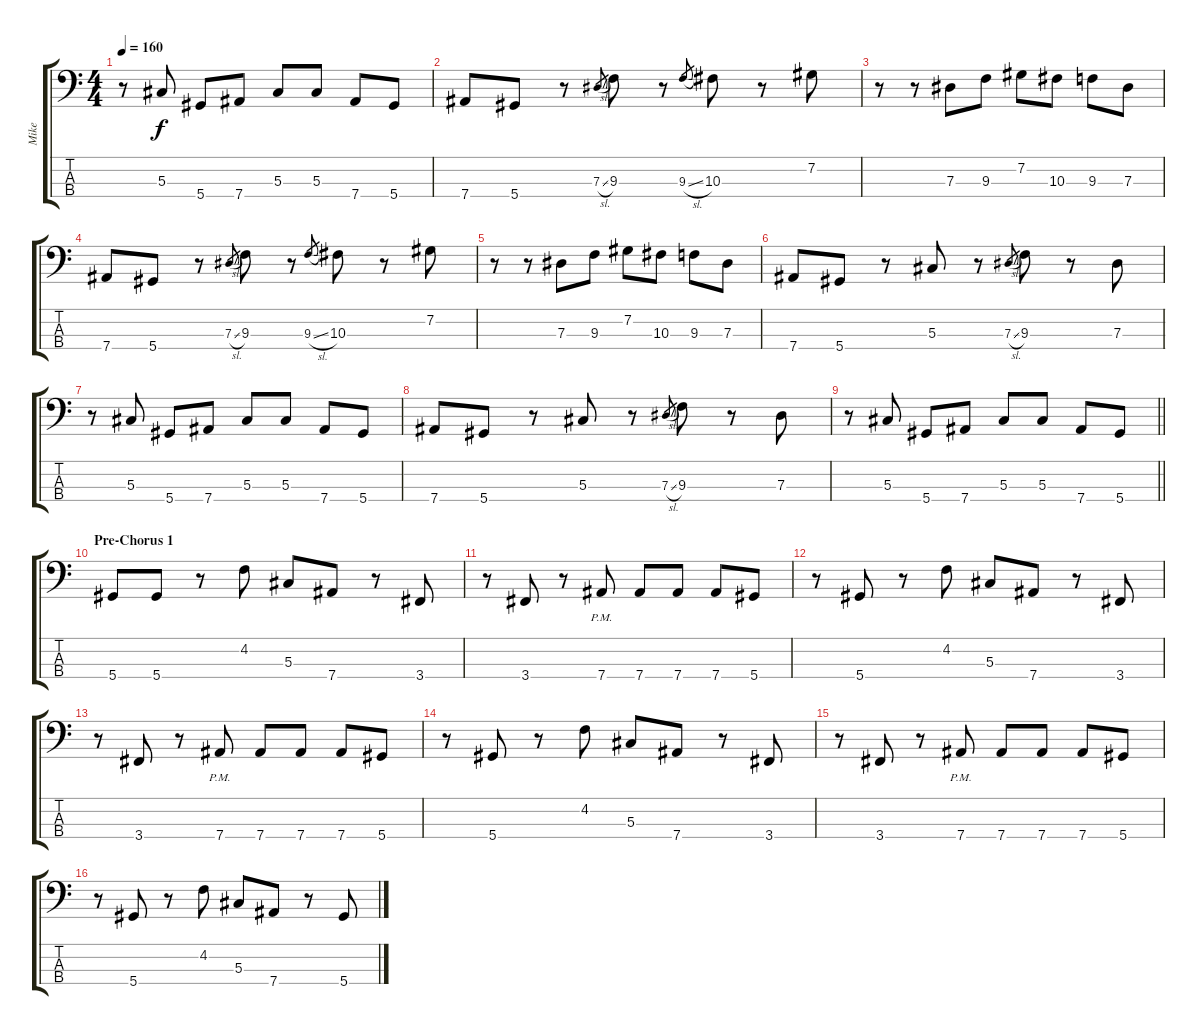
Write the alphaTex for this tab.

\track ("Mike" "Mike") {instrument electricbassfinger}
\staff {score tabs}
\tuning (Gb2 Db2 Ab1 Eb1) {hide}
\ts (4 4)
\tempo 160
\clef f4
\ks c
r.8{dy f} 5.3.8 5.4.8 7.4.8 5.3.8 5.3.8 7.4.8 5.4.8 |
7.4.8 5.4.8 r.8 7.3{sl}.8{gr} 9.3.8 r.8 9.3{sl}.8{gr} 10.3.8 r.8 7.2.8 |
r.8 r.8 7.3.8 9.3.8 7.2.8 10.3.8 9.3.8 7.3.8 |
7.4.8 5.4.8 r.8 7.3{sl}.8{gr} 9.3.8 r.8 9.3{sl}.8{gr} 10.3.8 r.8 7.2.8 |
r.8 r.8 7.3.8 9.3.8 7.2.8 10.3.8 9.3.8 7.3.8 |
7.4.8 5.4.8 r.8 5.3.8 r.8 7.3{sl}.8{gr} 9.3.8 r.8 7.3.8 |
r.8 5.3.8 5.4.8 7.4.8 5.3.8 5.3.8 7.4.8 5.4.8 |
7.4.8 5.4.8 r.8 5.3.8 r.8 7.3{sl}.8{gr} 9.3.8 r.8 7.3.8 |
\barLineRight lightlight
r.8 5.3.8 5.4.8 7.4.8 5.3.8 5.3.8 7.4.8 5.4.8 |
\section ("" "Pre-Chorus 1")
5.4.8 5.4.8 r.8 4.2.8 5.3.8 7.4.8 r.8 3.4.8 |
r.8 3.4.8 r.8 7.4{pm}.8 7.4.8 7.4.8 7.4.8 5.4.8 |
r.8 5.4.8 r.8 4.2.8 5.3.8 7.4.8 r.8 3.4.8 |
r.8 3.4.8 r.8 7.4{pm}.8 7.4.8 7.4.8 7.4.8 5.4.8 |
r.8 5.4.8 r.8 4.2.8 5.3.8 7.4.8 r.8 3.4.8 |
r.8 3.4.8 r.8 7.4{pm}.8 7.4.8 7.4.8 7.4.8 5.4.8 |
r.8 5.4.8 r.8 4.2.8 5.3.8 7.4.8 r.8 5.4.8
